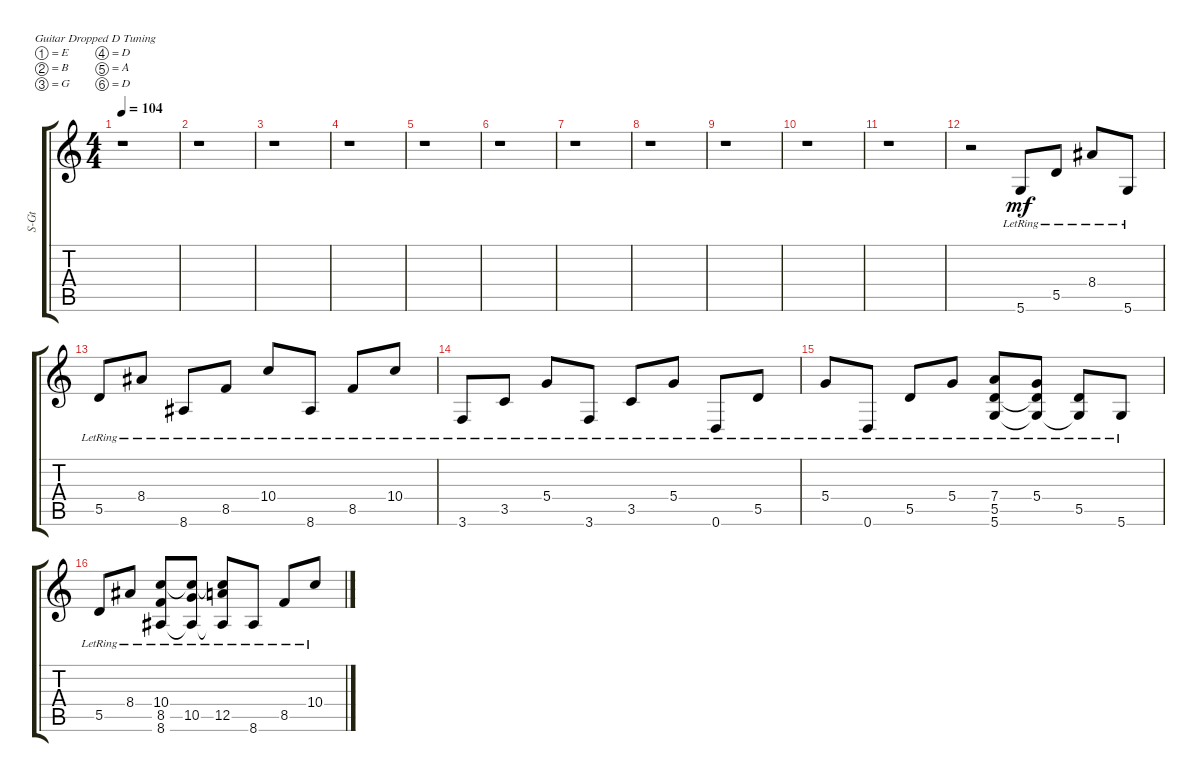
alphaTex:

\defaultSystemsLayout 4
\bracketExtendMode groupsimilarinstruments
\otherSystemsTrackNameOrientation horizontal
\track ("Mikael Äkerfeldt (Clean)" "S-Gt") {instrument acousticguitarsteel}
\staff {score tabs}
\tuning (E4 B3 G3 D3 A2 D2)
\ts (4 4)
\tempo 104
\clef g2
\ks c
r.1{dy p beam Down} |
r.1{beam Down} |
r.1{beam Down} |
r.1{beam Down} |
r.1{beam Down} |
r.1{beam Down} |
r.1{beam Down} |
r.1{beam Down} |
r.1{beam Down} |
r.1{beam Down} |
r.1{beam Down} |
r.2{beam Down} 5.6{lr}.8{dy mf beam Up} 5.5{lr}.8{beam Up} 8.4{lr acc #}.8{beam Up} 5.6{lr}.8{beam Up} |
5.5{lr}.8{beam Up} 8.4{lr acc #}.8{beam Up} 8.6{lr acc #}.8{beam Up} 8.5{lr}.8{beam Up} 10.4{lr}.8{beam Up} 8.6{lr acc #}.8{beam Up} 8.5{lr}.8{beam Up} 10.4{lr}.8{beam Up} |
3.6{lr}.8{beam Up} 3.5{lr}.8{beam Up} 5.4{lr}.8{beam Up} 3.6{lr}.8{beam Up} 3.5{lr}.8{beam Up} 5.4{lr}.8{beam Up} 0.6{lr}.8{beam Up} 5.5{lr}.8{beam Up} |
5.4{lr}.8{beam Up} 0.6{lr}.8{beam Up} 5.5{lr}.8{beam Up} 5.4{lr}.8{beam Up} (5.6{lr} 7.4{lr} 5.5{lr}).8{beam Up} (5.4{lr} 5.6{lr t} 5.5{lr t}).8{beam Up} (5.5{lr} 5.6{lr t}).8{beam Up} 5.6{lr}.8{beam Up} |
5.5{lr}.8{beam Up} 8.4{lr acc #}.8{beam Up} (8.6{lr acc #} 8.5{lr} 10.4{lr}).8{beam Up} (10.5{lr} 10.4{lr t} 8.6{lr t acc #}).8{beam Up} (12.5{lr} 10.4{lr t} 8.6{lr t acc #}).8{beam Up} 8.6{lr acc #}.8{beam Up} 8.5{lr}.8{beam Up} 10.4{lr}.8{beam Up}
